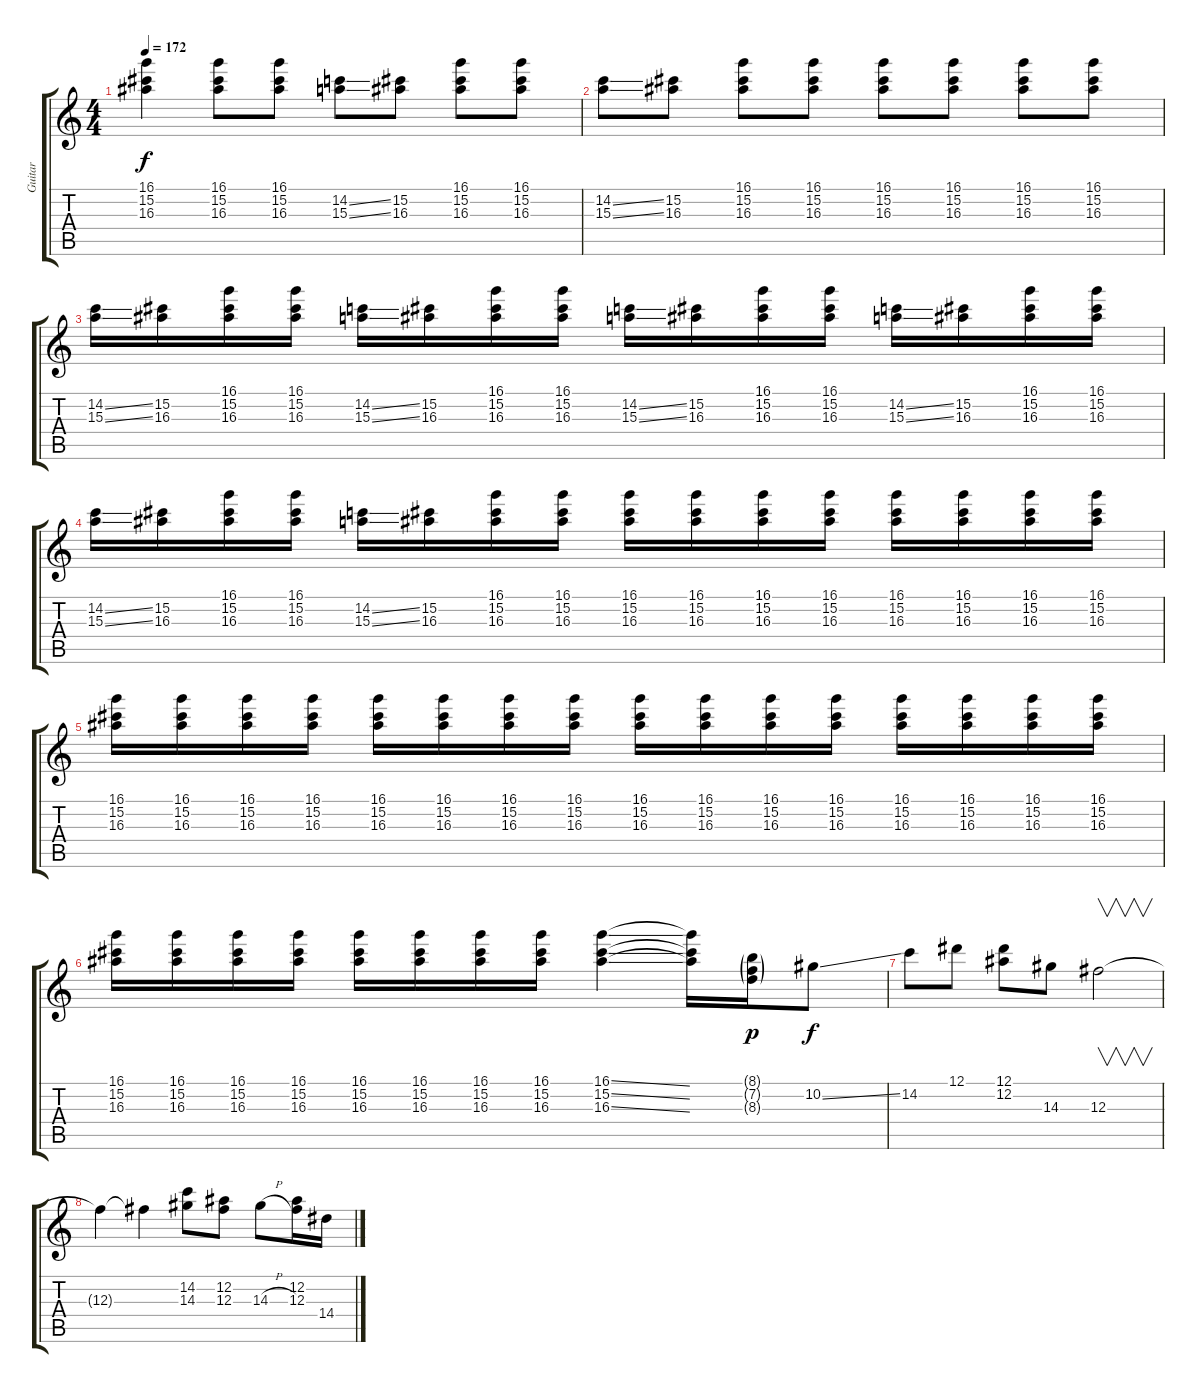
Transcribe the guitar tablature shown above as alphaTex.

\track ("Guitar" "Guitar") {instrument overdrivenguitar}
\staff {score tabs}
\tuning (Eb4 Bb3 Gb3 Db3 Ab2 Eb2) {hide}
\ts (4 4)
\tempo 172
\clef g2
\ks c
(16.1 15.2 16.3).4{dy f} (16.1 15.2 16.3).8 (16.1 15.2 16.3).8 (14.2{ss} 15.3{ss}).8 (15.2 16.3).8 (16.1 15.2 16.3).8 (16.1 15.2 16.3).8 |
(14.2{ss} 15.3{ss}).8 (15.2 16.3).8 (16.1 15.2 16.3).8 (16.1 15.2 16.3).8 (16.1 15.2 16.3).8 (16.1 15.2 16.3).8 (16.1 15.2 16.3).8 (16.1 15.2 16.3).8 |
(14.2{ss} 15.3{ss}).16 (15.2 16.3).16 (16.1 15.2 16.3).16 (16.1 15.2 16.3).16 (14.2{ss} 15.3{ss}).16 (15.2 16.3).16 (16.1 15.2 16.3).16 (16.1 15.2 16.3).16 (14.2{ss} 15.3{ss}).16 (15.2 16.3).16 (16.1 15.2 16.3).16 (16.1 15.2 16.3).16 (14.2{ss} 15.3{ss}).16 (15.2 16.3).16 (16.1 15.2 16.3).16 (16.1 15.2 16.3).16 |
(14.2{ss} 15.3{ss}).16 (15.2 16.3).16 (16.1 15.2 16.3).16 (16.1 15.2 16.3).16 (14.2{ss} 15.3{ss}).16 (15.2 16.3).16 (16.1 15.2 16.3).16 (16.1 15.2 16.3).16 (16.1 15.2 16.3).16 (16.1 15.2 16.3).16 (16.1 15.2 16.3).16 (16.1 15.2 16.3).16 (16.1 15.2 16.3).16 (16.1 15.2 16.3).16 (16.1 15.2 16.3).16 (16.1 15.2 16.3).16 |
(16.1 15.2 16.3).16 (16.1 15.2 16.3).16 (16.1 15.2 16.3).16 (16.1 15.2 16.3).16 (16.1 15.2 16.3).16 (16.1 15.2 16.3).16 (16.1 15.2 16.3).16 (16.1 15.2 16.3).16 (16.1 15.2 16.3).16 (16.1 15.2 16.3).16 (16.1 15.2 16.3).16 (16.1 15.2 16.3).16 (16.1 15.2 16.3).16 (16.1 15.2 16.3).16 (16.1 15.2 16.3).16 (16.1 15.2 16.3).16 |
(16.1 15.2 16.3).16 (16.1 15.2 16.3).16 (16.1 15.2 16.3).16 (16.1 15.2 16.3).16 (16.1 15.2 16.3).16 (16.1 15.2 16.3).16 (16.1 15.2 16.3).16 (16.1 15.2 16.3).16 (16.1{ss} 15.2{ss} 16.3{ss}).4 (16.1{t} 15.2{t} 16.3{t}).16 (8.1{g} 7.2{g} 8.3{g}).16{dy p} 10.2{ss}.8{dy f} |
14.2.8 12.1.8 (12.1 12.2).8 14.3.8 12.3.2{v} |
12.3{t}.4 12.3{t}.4 (14.2 14.3).8 (12.2 12.3).8 14.3{h}.8 (12.2 12.3).16 14.4.16
